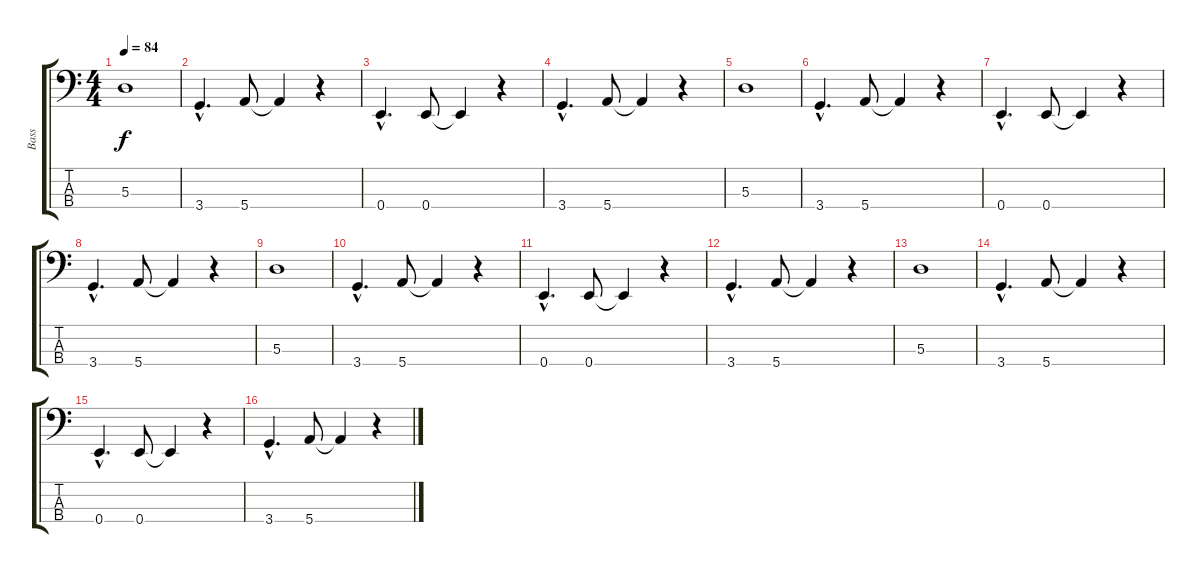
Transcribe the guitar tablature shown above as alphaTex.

\track ("Bass" "Bass") {instrument electricbassfinger}
\staff {score tabs}
\tuning (G2 D2 A1 E1) {hide}
\ts (4 4)
\tempo 84
\clef f4
\ks c
5.3.1{dy f} |
3.4{hac}.4{d} 5.4.8 5.4{t}.4 r.4 |
0.4{hac}.4{d} 0.4.8 0.4{t}.4 r.4 |
3.4{hac}.4{d} 5.4.8 5.4{t}.4 r.4 |
5.3.1 |
3.4{hac}.4{d} 5.4.8 5.4{t}.4 r.4 |
0.4{hac}.4{d} 0.4.8 0.4{t}.4 r.4 |
3.4{hac}.4{d} 5.4.8 5.4{t}.4 r.4 |
5.3.1 |
3.4{hac}.4{d} 5.4.8 5.4{t}.4 r.4 |
0.4{hac}.4{d} 0.4.8 0.4{t}.4 r.4 |
3.4{hac}.4{d} 5.4.8 5.4{t}.4 r.4 |
5.3.1 |
3.4{hac}.4{d} 5.4.8 5.4{t}.4 r.4 |
0.4{hac}.4{d} 0.4.8 0.4{t}.4 r.4 |
3.4{hac}.4{d} 5.4.8 5.4{t}.4 r.4
